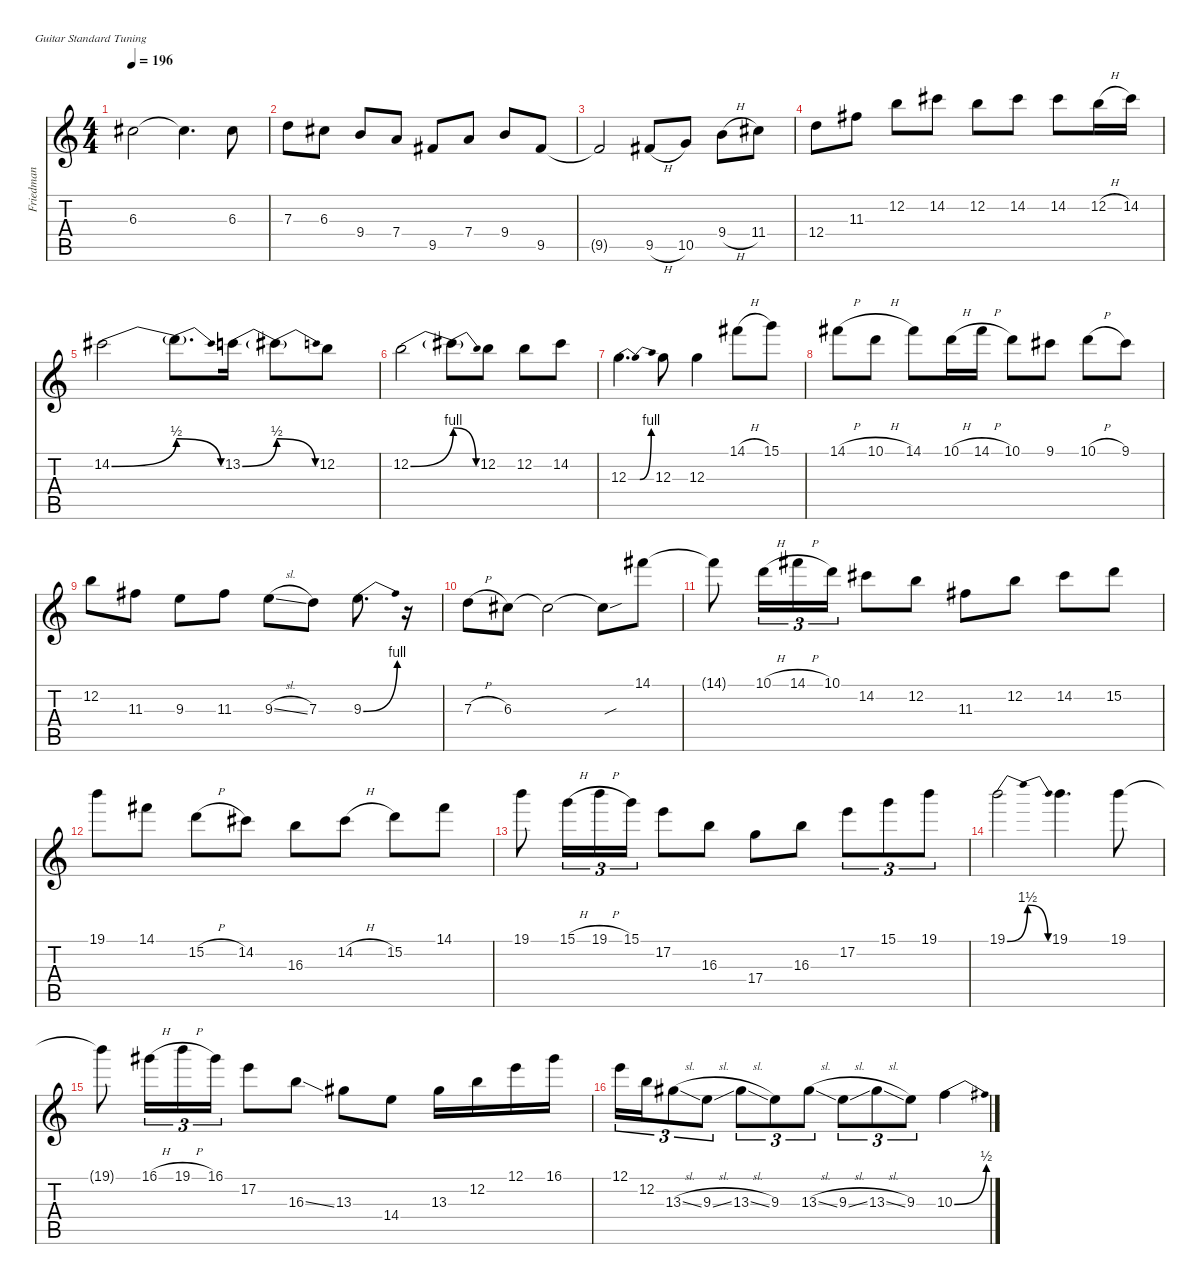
\defaultSystemsLayout 4
\hideDynamics
\bracketExtendMode nobrackets
\firstSystemTrackNameMode fullname
\otherSystemsTrackNameOrientation horizontal
\track ("Friedman" "od.guit.") {mute instrument overdrivenguitar}
\staff {score tabs}
\tuning (E4 B3 G3 D3 A2 E2)
\ts (4 4)
\tempo 196
\clef g2
\ks c
6.3{acc #}.2{dy f beam Down} 6.3{t acc #}.4{d beam Down} 6.3{acc #}.8{beam Down} |
7.3.8{beam Down} 6.3{acc #}.8{beam Down} 9.4.8{beam Up} 7.4.8{beam Up} 9.5{acc #}.8{beam Up} 7.4.8{beam Up} 9.4.8{beam Up} 9.5{acc #}.8{beam Up} |
9.5{t acc #}.2{beam Up} 9.5{h acc #}.8{beam Up} 10.5.8{beam Up} 9.4{h}.8{beam Down} 11.4{acc #}.8{beam Down} |
12.4.8{beam Down} 11.3{acc #}.8{beam Down} 12.2.8{beam Down} 14.2{acc #}.8{beam Down} 12.2.8{beam Down} 14.2{acc #}.8{beam Down} 14.2{acc #}.8{beam Down} 12.2{h}.16{beam Down} 14.2{acc #}.16{beam Down} |
14.2{be (bend 0 0 60 2) acc #}.2{beam Down} 14.2{be (release 0 2 60 0) t}.8{d beam Down} 13.2{be (bend 0 0 60 2)}.16{beam Down} 13.2{be (release 0 2 60 0) t}.8{beam Down} 12.2.8{beam Down} |
12.2{be (bend 0 0 60 4)}.2{beam Down} 12.2{be (release 0 4 60 0) t}.8{beam Down} 12.2.8{beam Down} 12.2.8{beam Down} 14.2{acc #}.8{beam Down} |
12.3{be (bendrelease 0 0 30 4 30 4 15.999999599999999 0)}.4{d beam Down} 12.3.8{beam Down} 12.3.4{beam Down} 14.1{h acc #}.8{beam Down} 15.1.8{beam Down} |
14.1{h acc #}.8{beam Down} 10.1{h}.8{beam Down} 14.1{acc #}.8{beam Down} 10.1{h}.16{beam Down} 14.1{h acc #}.16{beam Down} 10.1.8{beam Down} 9.1{acc #}.8{beam Down} 10.1{h}.8{beam Down} 9.1{acc #}.8{beam Down} |
12.2.8{beam Down} 11.3{acc #}.8{beam Down} 9.3.8{beam Down} 11.3{acc #}.8{beam Down} 9.3{sl}.8{beam Down} 7.3.8{beam Down} 9.3{be (bend 0 0 30 4)}.8{d beam Down} r.16{beam Down} |
7.3{h}.8{beam Down} 6.3{acc #}.8{beam Down} 6.3{t acc #}.2{beam Down} 6.3{sou t acc #}.8{beam Down} 14.1{acc #}.8{beam Down} |
14.1{t acc #}.8{beam Down} 10.1{h}.16{tu (3 2) beam Down} 14.1{h acc #}.16{tu (3 2) beam Down} 10.1.16{tu (3 2) beam Down} 14.2{acc #}.8{beam Down} 12.2.8{beam Down} 11.3{acc #}.8{beam Down} 12.2.8{beam Down} 14.2{acc #}.8{beam Down} 15.2.8{beam Down} |
19.1.8{beam Down} 14.1{acc #}.8{beam Down} 15.2{h}.8{beam Down} 14.2{acc #}.8{beam Down} 16.3.8{beam Down} 14.2{h acc #}.8{beam Down} 15.2.8{beam Down} 14.1{acc #}.8{beam Down} |
19.1.8{beam Down} 15.1{h}.16{tu (3 2) beam Down} 19.1{h}.16{tu (3 2) beam Down} 15.1.16{tu (3 2) beam Down} 17.2.8{beam Down} 16.3.8{beam Down} 17.4.8{beam Down} 16.3.8{beam Down} 17.2.8{tu (3 2) beam Down} 15.1.8{tu (3 2) beam Down} 19.1.8{tu (3 2) beam Down} |
19.1{be (bendrelease 0 0 15 6 30 6 60 0)}.2{beam Down} 19.1.4{d beam Down} 19.1.8{beam Down} |
19.1{t}.8{beam Down} 16.1{h acc #}.16{tu (3 2) beam Down} 19.1{h}.16{tu (3 2) beam Down} 16.1{acc #}.16{tu (3 2) beam Down} 17.2.8{beam Down} 16.3{ss}.8{beam Down} 13.3{acc #}.8{beam Down} 14.4.8{beam Down} 13.3{acc #}.16{beam Down} 12.2.16{beam Down} 12.1.16{beam Down} 16.1{acc #}.16{beam Down} |
12.1.16{tu (3 2) beam Down} 12.2.16{tu (3 2) beam Down} 13.3{sl acc #}.8{tu (3 2) beam Down} 9.3{sl}.8{tu (3 2) beam Down} 13.3{sl acc #}.8{tu (3 2) beam Down} 9.3.8{tu (3 2) beam Down} 13.3{sl acc #}.8{tu (3 2) beam Down} 9.3{sl}.8{tu (3 2) beam Down} 13.3{sl acc #}.8{tu (3 2) beam Down} 9.3.8{tu (3 2) beam Down} 10.3{be (bend 0 0 60 2)}.4{beam Down}
